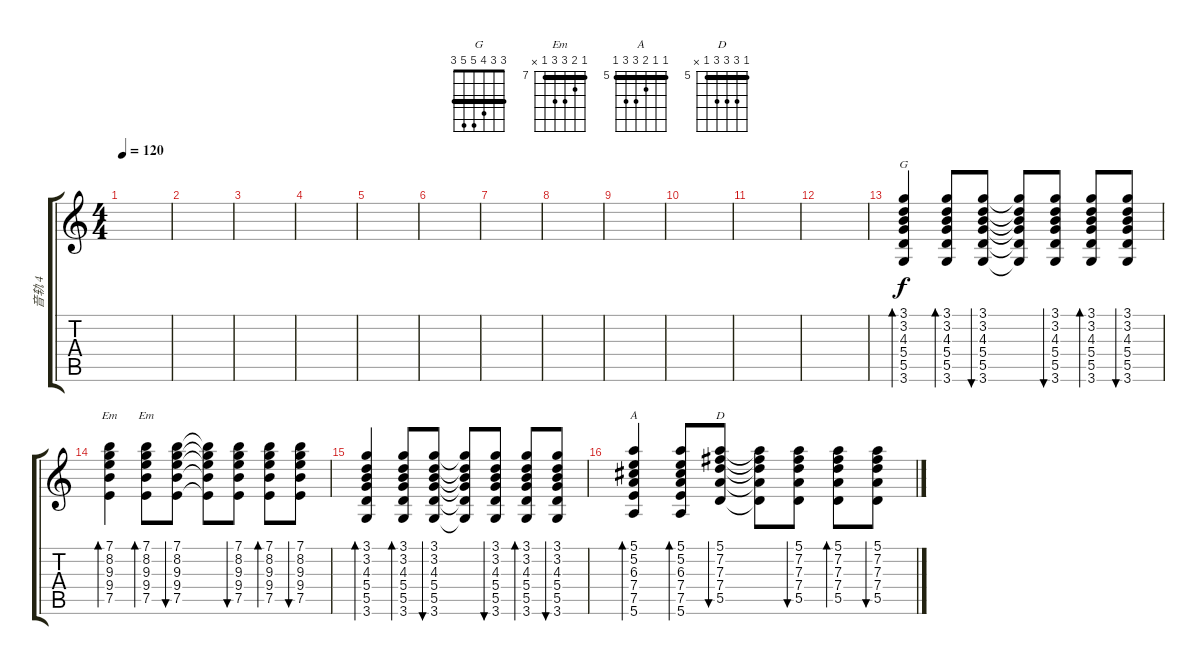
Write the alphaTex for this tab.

\track ("音轨 4" "音轨 4") {instrument acousticguitarsteel}
\staff {score tabs}
\tuning (E4 B3 G3 D3 A2 E2) {hide}
\chord ("G" 3 3 4 5 5 3) {barre 3}
\chord ("Em" 7 8 9 9 7 0) {firstfret 7 barre 7}
\chord ("Em" 7 8 9 9 7 x) {firstfret 7 barre 7}
\chord ("A" 5 5 6 7 7 5) {firstfret 5 barre 5}
\chord ("D" 5 7 7 7 5 x) {firstfret 5 barre 5}
\ts (4 4)
\tempo 120
\clef g2
\ks c
|
|
|
|
|
|
|
|
|
|
|
|
(3.1 3.2 4.3 5.4 5.5 3.6).4{bd 60 ch "G" txt ""} (3.1 3.2 4.3 5.4 5.5 3.6).8{bd 60} (3.1 3.2 4.3 5.4 5.5 3.6).8{bu 60} (3.1{t} 3.2{t} 4.3{t} 5.4{t} 5.5{t} 3.6{t}).8 (3.1 3.2 4.3 5.4 5.5 3.6).8{bu 60} (3.1 3.2 4.3 5.4 5.5 3.6).8{bd 60} (3.1 3.2 4.3 5.4 5.5 3.6).8{bu 60} |
(7.1 8.2 9.3 9.4 7.5).4{bd 60 ch "Em"} (7.1 8.2 9.3 9.4 7.5).8{bd 60 ch "Em"} (7.1 8.2 9.3 9.4 7.5).8{bu 60} (7.1{t} 8.2{t} 9.3{t} 9.4{t} 7.5{t}).8 (7.1 8.2 9.3 9.4 7.5).8{bu 60} (7.1 8.2 9.3 9.4 7.5).8{bd 60} (7.1 8.2 9.3 9.4 7.5).8{bu 60} |
(3.1 3.2 4.3 5.4 5.5 3.6).4{bd 60} (3.1 3.2 4.3 5.4 5.5 3.6).8{bd 60} (3.1 3.2 4.3 5.4 5.5 3.6).8{bu 60} (3.1{t} 3.2{t} 4.3{t} 5.4{t} 5.5{t} 3.6{t}).8 (3.1 3.2 4.3 5.4 5.5 3.6).8{bu 60} (3.1 3.2 4.3 5.4 5.5 3.6).8{bd 60} (3.1 3.2 4.3 5.4 5.5 3.6).8{bu 60} |
(5.1 5.2 6.3 7.4 7.5 5.6).4{bd 60 ch "A"} (5.1 5.2 6.3 7.4 7.5 5.6).8{bd 60} (5.1 7.2 7.3 7.4 5.5).8{bu 60 ch "D"} (5.1{t} 7.2{t} 7.3{t} 7.4{t} 5.5{t}).8 (5.1 7.2 7.3 7.4 5.5).8{bu 60} (5.1 7.2 7.3 7.4 5.5).8{bd 60} (5.1 7.2 7.3 7.4 5.5).8{bu 60}
